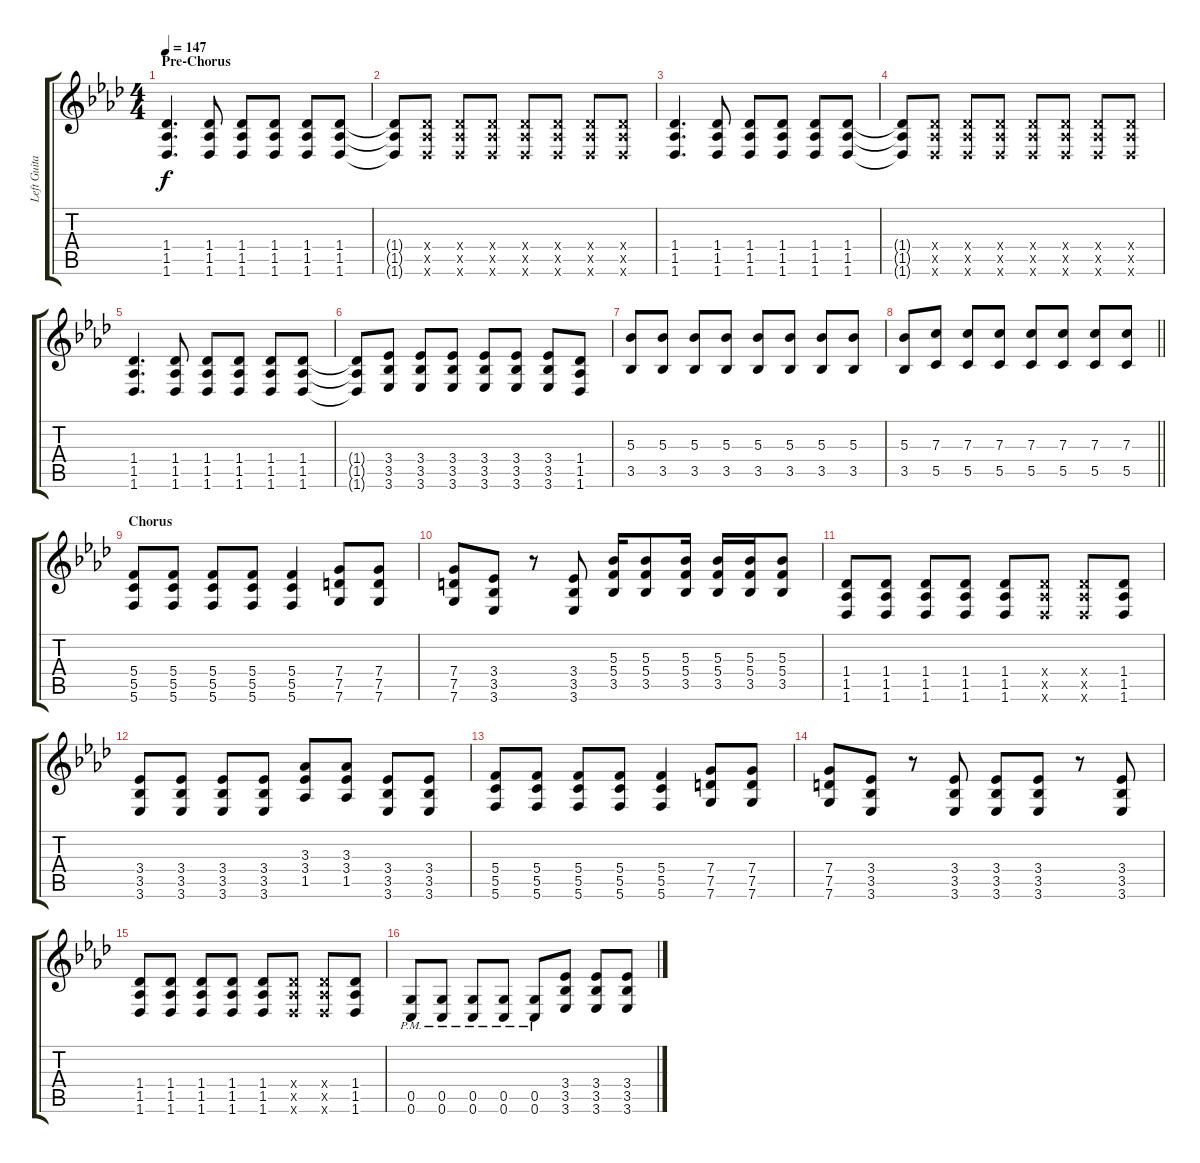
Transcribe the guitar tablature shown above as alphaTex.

\track ("Left Guitar" "Left Guita") {instrument overdrivenguitar}
\staff {score tabs}
\tuning (D4 A3 F3 C3 G2 C2) {hide}
\ts (4 4)
\section ("" "Pre-Chorus")
\tempo 147
\clef g2
\ks ab
(1.4 1.5 1.6).4{d dy f} (1.4 1.5 1.6).8 (1.4 1.5 1.6).8 (1.4 1.5 1.6).8 (1.4 1.5 1.6).8 (1.4 1.5 1.6).8 |
(1.4{t} 1.5{t} 1.6{t}).8 (1.4{x} 1.5{x} 1.6{x}).8 (1.4{x} 1.5{x} 1.6{x}).8 (1.4{x} 1.5{x} 1.6{x}).8 (1.4{x} 1.5{x} 1.6{x}).8 (1.4{x} 1.5{x} 1.6{x}).8 (1.4{x} 1.5{x} 1.6{x}).8 (1.4{x} 1.5{x} 1.6{x}).8 |
(1.4 1.5 1.6).4{d} (1.4 1.5 1.6).8 (1.4 1.5 1.6).8 (1.4 1.5 1.6).8 (1.4 1.5 1.6).8 (1.4 1.5 1.6).8 |
(1.4{t} 1.5{t} 1.6{t}).8 (1.4{x} 1.5{x} 1.6{x}).8 (1.4{x} 1.5{x} 1.6{x}).8 (1.4{x} 1.5{x} 1.6{x}).8 (1.4{x} 1.5{x} 1.6{x}).8 (1.4{x} 1.5{x} 1.6{x}).8 (1.4{x} 1.5{x} 1.6{x}).8 (1.4{x} 1.5{x} 1.6{x}).8 |
(1.4 1.5 1.6).4{d} (1.4 1.5 1.6).8 (1.4 1.5 1.6).8 (1.4 1.5 1.6).8 (1.4 1.5 1.6).8 (1.4 1.5 1.6).8 |
(1.4{t} 1.5{t} 1.6{t}).8 (3.4 3.5 3.6).8 (3.4 3.5 3.6).8 (3.4 3.5 3.6).8 (3.4 3.5 3.6).8 (3.4 3.5 3.6).8 (3.4 3.5 3.6).8 (1.4 1.5 1.6).8 |
(5.3 3.5).8 (5.3 3.5).8 (5.3 3.5).8 (5.3 3.5).8 (5.3 3.5).8 (5.3 3.5).8 (5.3 3.5).8 (5.3 3.5).8 |
\barLineRight lightlight
(5.3 3.5).8 (7.3 5.5).8 (7.3 5.5).8 (7.3 5.5).8 (7.3 5.5).8 (7.3 5.5).8 (7.3 5.5).8 (7.3 5.5).8 |
\section ("" "Chorus")
(5.4 5.5 5.6).8 (5.4 5.5 5.6).8 (5.4 5.5 5.6).8 (5.4 5.5 5.6).8 (5.4 5.5 5.6).4 (7.4 7.5 7.6).8 (7.4 7.5 7.6).8 |
(7.4 7.5 7.6).8 (3.4 3.5 3.6).8 r.8 (3.4 3.5 3.6).8 (5.3 5.4 3.5).16 (5.3 5.4 3.5).8 (5.3 5.4 3.5).16 (5.3 5.4 3.5).16 (5.3 5.4 3.5).16 (5.3 5.4 3.5).8 |
(1.4 1.5 1.6).8 (1.4 1.5 1.6).8 (1.4 1.5 1.6).8 (1.4 1.5 1.6).8 (1.4 1.5 1.6).8 (1.4{x} 1.5{x} 1.6{x}).8 (1.4{x} 1.5{x} 1.6{x}).8 (1.4 1.5 1.6).8 |
(3.4 3.5 3.6).8 (3.4 3.5 3.6).8 (3.4 3.5 3.6).8 (3.4 3.5 3.6).8 (3.3 3.4 1.5).8 (3.3 3.4 1.5).8 (3.4 3.5 3.6).8 (3.4 3.5 3.6).8 |
(5.4 5.5 5.6).8 (5.4 5.5 5.6).8 (5.4 5.5 5.6).8 (5.4 5.5 5.6).8 (5.4 5.5 5.6).4 (7.4 7.5 7.6).8 (7.4 7.5 7.6).8 |
(7.4 7.5 7.6).8 (3.4 3.5 3.6).8 r.8 (3.4 3.5 3.6).8 (3.4 3.5 3.6).8 (3.4 3.5 3.6).8 r.8 (3.4 3.5 3.6).8 |
(1.4 1.5 1.6).8 (1.4 1.5 1.6).8 (1.4 1.5 1.6).8 (1.4 1.5 1.6).8 (1.4 1.5 1.6).8 (1.4{x} 1.5{x} 1.6{x}).8 (1.4{x} 1.5{x} 1.6{x}).8 (1.4 1.5 1.6).8 |
(0.5{pm} 0.6{pm}).8 (0.5{pm} 0.6{pm}).8 (0.5{pm} 0.6{pm}).8 (0.5{pm} 0.6{pm}).8 (0.5{pm} 0.6{pm}).8 (3.4 3.5 3.6).8 (3.4 3.5 3.6).8 (3.4 3.5 3.6).8
